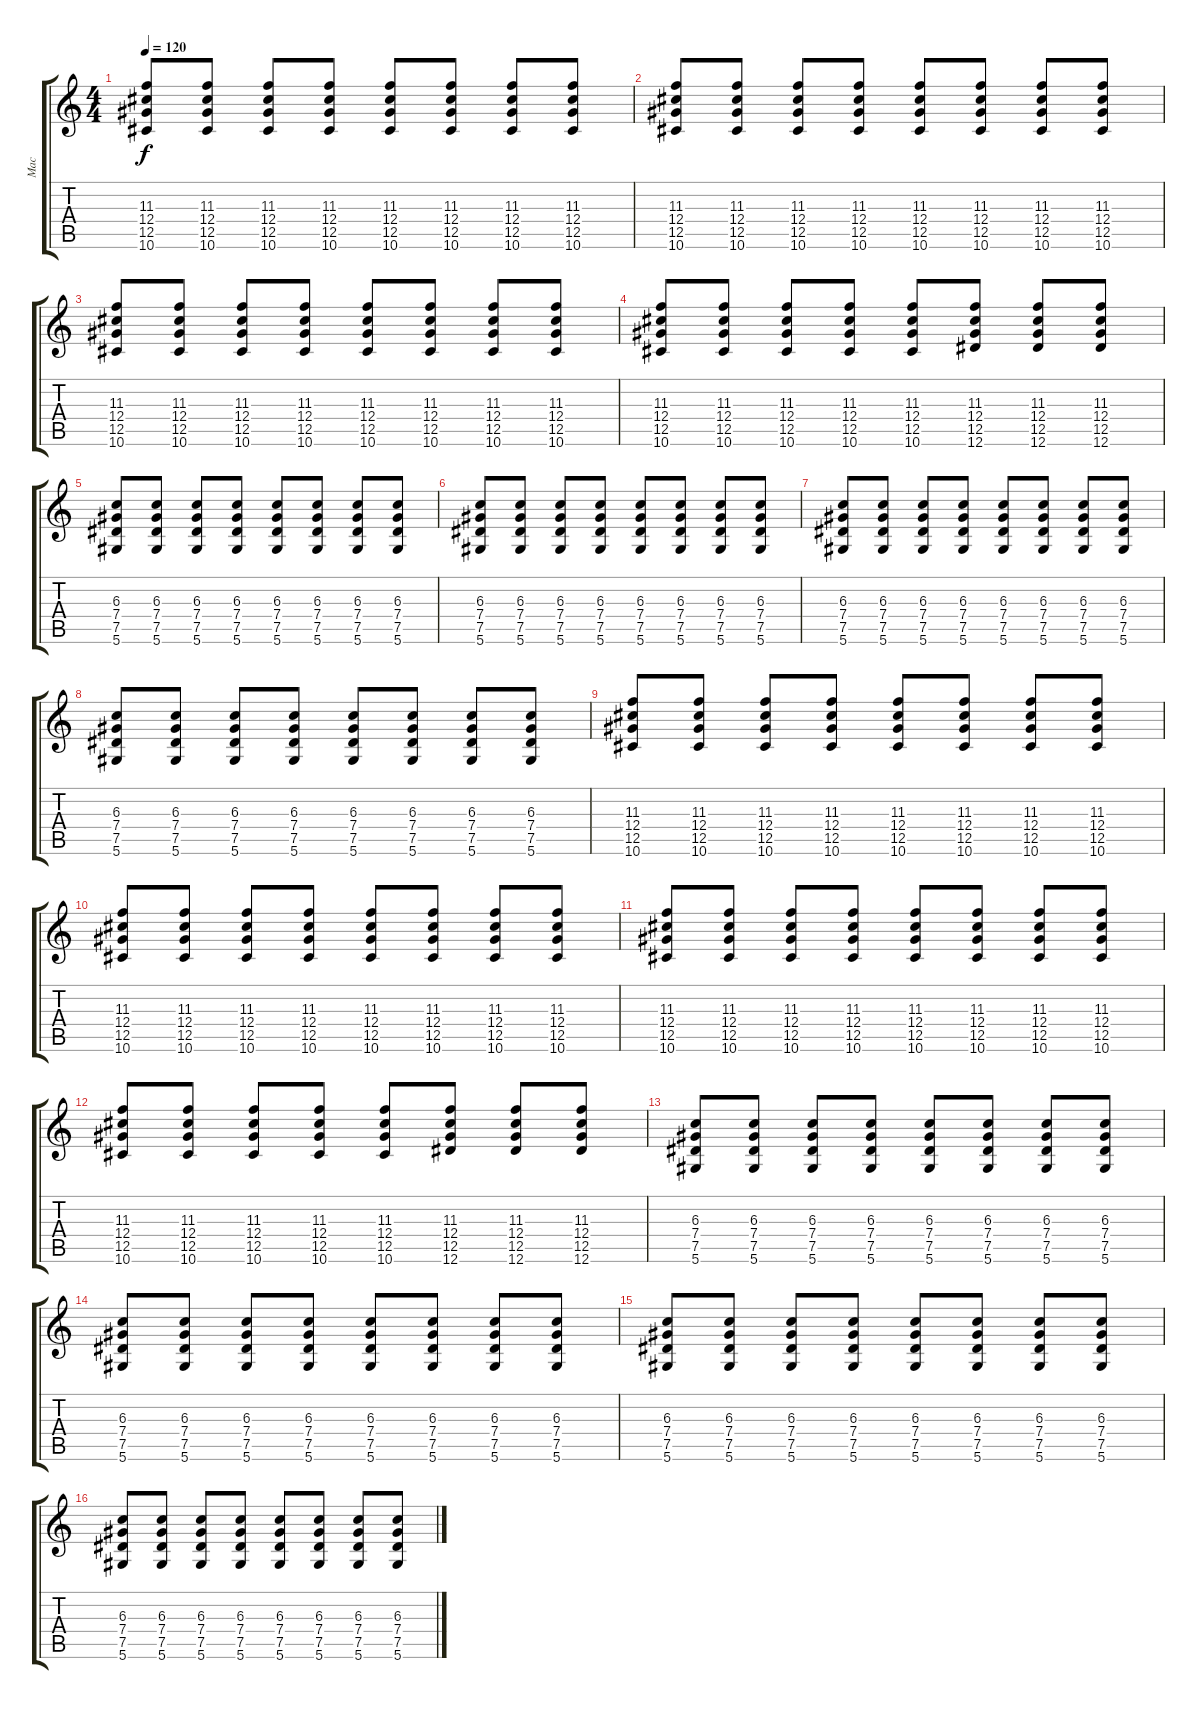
\track ("Mac" "Mac") {instrument overdrivenguitar}
\staff {score tabs}
\tuning (Eb4 Bb3 Gb3 Db3 Ab2 Eb2) {hide}
\ts (4 4)
\tempo 120
\clef g2
\ks c
(11.3 12.4 12.5 10.6).8{dy f} (11.3 12.4 12.5 10.6).8 (11.3 12.4 12.5 10.6).8 (11.3 12.4 12.5 10.6).8 (11.3 12.4 12.5 10.6).8 (11.3 12.4 12.5 10.6).8 (11.3 12.4 12.5 10.6).8 (11.3 12.4 12.5 10.6).8 |
(11.3 12.4 12.5 10.6).8 (11.3 12.4 12.5 10.6).8 (11.3 12.4 12.5 10.6).8 (11.3 12.4 12.5 10.6).8 (11.3 12.4 12.5 10.6).8 (11.3 12.4 12.5 10.6).8 (11.3 12.4 12.5 10.6).8 (11.3 12.4 12.5 10.6).8 |
(11.3 12.4 12.5 10.6).8 (11.3 12.4 12.5 10.6).8 (11.3 12.4 12.5 10.6).8 (11.3 12.4 12.5 10.6).8 (11.3 12.4 12.5 10.6).8 (11.3 12.4 12.5 10.6).8 (11.3 12.4 12.5 10.6).8 (11.3 12.4 12.5 10.6).8 |
(11.3 12.4 12.5 10.6).8 (11.3 12.4 12.5 10.6).8 (11.3 12.4 12.5 10.6).8 (11.3 12.4 12.5 10.6).8 (11.3 12.4 12.5 10.6).8 (11.3 12.4 12.5 12.6).8 (11.3 12.4 12.5 12.6).8 (11.3 12.4 12.5 12.6).8 |
(6.3 7.4 7.5 5.6).8 (6.3 7.4 7.5 5.6).8 (6.3 7.4 7.5 5.6).8 (6.3 7.4 7.5 5.6).8 (6.3 7.4 7.5 5.6).8 (6.3 7.4 7.5 5.6).8 (6.3 7.4 7.5 5.6).8 (6.3 7.4 7.5 5.6).8 |
(6.3 7.4 7.5 5.6).8 (6.3 7.4 7.5 5.6).8 (6.3 7.4 7.5 5.6).8 (6.3 7.4 7.5 5.6).8 (6.3 7.4 7.5 5.6).8 (6.3 7.4 7.5 5.6).8 (6.3 7.4 7.5 5.6).8 (6.3 7.4 7.5 5.6).8 |
(6.3 7.4 7.5 5.6).8 (6.3 7.4 7.5 5.6).8 (6.3 7.4 7.5 5.6).8 (6.3 7.4 7.5 5.6).8 (6.3 7.4 7.5 5.6).8 (6.3 7.4 7.5 5.6).8 (6.3 7.4 7.5 5.6).8 (6.3 7.4 7.5 5.6).8 |
(6.3 7.4 7.5 5.6).8 (6.3 7.4 7.5 5.6).8 (6.3 7.4 7.5 5.6).8 (6.3 7.4 7.5 5.6).8 (6.3 7.4 7.5 5.6).8 (6.3 7.4 7.5 5.6).8 (6.3 7.4 7.5 5.6).8 (6.3 7.4 7.5 5.6).8 |
(11.3 12.4 12.5 10.6).8 (11.3 12.4 12.5 10.6).8 (11.3 12.4 12.5 10.6).8 (11.3 12.4 12.5 10.6).8 (11.3 12.4 12.5 10.6).8 (11.3 12.4 12.5 10.6).8 (11.3 12.4 12.5 10.6).8 (11.3 12.4 12.5 10.6).8 |
(11.3 12.4 12.5 10.6).8 (11.3 12.4 12.5 10.6).8 (11.3 12.4 12.5 10.6).8 (11.3 12.4 12.5 10.6).8 (11.3 12.4 12.5 10.6).8 (11.3 12.4 12.5 10.6).8 (11.3 12.4 12.5 10.6).8 (11.3 12.4 12.5 10.6).8 |
(11.3 12.4 12.5 10.6).8 (11.3 12.4 12.5 10.6).8 (11.3 12.4 12.5 10.6).8 (11.3 12.4 12.5 10.6).8 (11.3 12.4 12.5 10.6).8 (11.3 12.4 12.5 10.6).8 (11.3 12.4 12.5 10.6).8 (11.3 12.4 12.5 10.6).8 |
(11.3 12.4 12.5 10.6).8 (11.3 12.4 12.5 10.6).8 (11.3 12.4 12.5 10.6).8 (11.3 12.4 12.5 10.6).8 (11.3 12.4 12.5 10.6).8 (11.3 12.4 12.5 12.6).8 (11.3 12.4 12.5 12.6).8 (11.3 12.4 12.5 12.6).8 |
(6.3 7.4 7.5 5.6).8 (6.3 7.4 7.5 5.6).8 (6.3 7.4 7.5 5.6).8 (6.3 7.4 7.5 5.6).8 (6.3 7.4 7.5 5.6).8 (6.3 7.4 7.5 5.6).8 (6.3 7.4 7.5 5.6).8 (6.3 7.4 7.5 5.6).8 |
(6.3 7.4 7.5 5.6).8 (6.3 7.4 7.5 5.6).8 (6.3 7.4 7.5 5.6).8 (6.3 7.4 7.5 5.6).8 (6.3 7.4 7.5 5.6).8 (6.3 7.4 7.5 5.6).8 (6.3 7.4 7.5 5.6).8 (6.3 7.4 7.5 5.6).8 |
(6.3 7.4 7.5 5.6).8 (6.3 7.4 7.5 5.6).8 (6.3 7.4 7.5 5.6).8 (6.3 7.4 7.5 5.6).8 (6.3 7.4 7.5 5.6).8 (6.3 7.4 7.5 5.6).8 (6.3 7.4 7.5 5.6).8 (6.3 7.4 7.5 5.6).8 |
(6.3 7.4 7.5 5.6).8 (6.3 7.4 7.5 5.6).8 (6.3 7.4 7.5 5.6).8 (6.3 7.4 7.5 5.6).8 (6.3 7.4 7.5 5.6).8 (6.3 7.4 7.5 5.6).8 (6.3 7.4 7.5 5.6).8 (6.3 7.4 7.5 5.6).8
